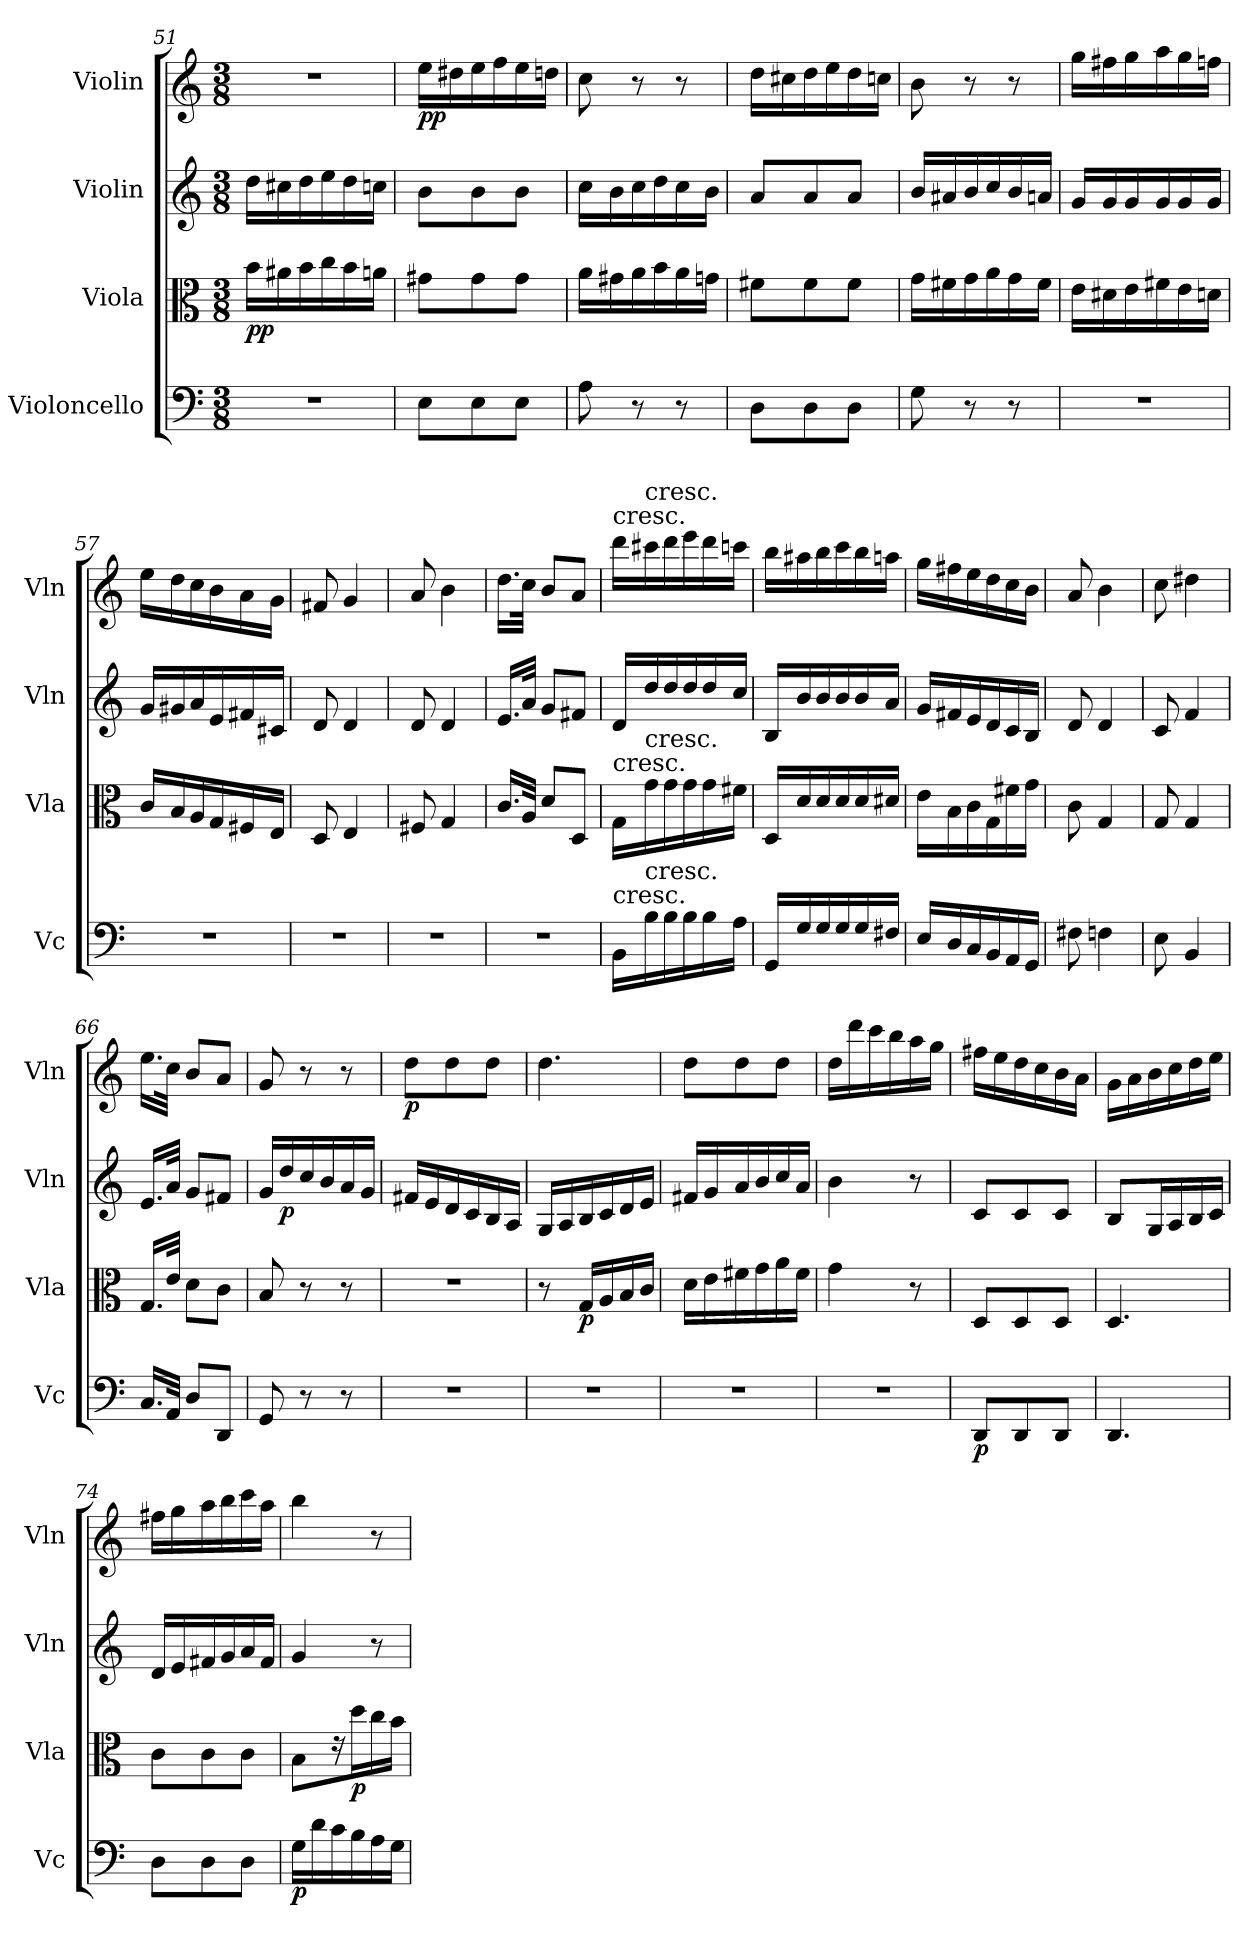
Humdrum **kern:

**kern	**dynam	**kern	**dynam	**kern	**dynam	**kern	**dynam
*part4	*part4	*part3	*part3	*part2	*part2	*part1	*part1
*staff4	*staff4	*staff3	*staff3	*staff2	*staff2	*staff1	*staff1
*I"Violoncello	*	*I"Viola	*	*I"Violin	*	*I"Violin	*
*I'Vc	*	*I'Vla	*	*I'Vln	*	*I'Vln	*
*clefF4	*	*clefC3	*	*clefG2	*	*clefG2	*
*k[]	*	*k[]	*	*k[]	*	*k[]	*
*C:	*	*C:	*	*C:	*	*C:	*
*M3/8	*	*M3/8	*	*M3/8	*	*M3/8	*
=51	=51	=51	=51	=51	=51	=51	=51
4.r	.	16b\LL	pp	16dd\LL	.	4.r	.
.	.	16a#X\	.	16cc#X\	.	.	.
.	.	16b\	.	16dd\	.	.	.
.	.	16cc\	.	16ee\	.	.	.
.	.	16b\	.	16dd\	.	.	.
.	.	16an\JJ	.	16ccn\JJ	.	.	.
=52	=52	=52	=52	=52	=52	=52	=52
8E\L	.	8g#X\L	.	8b\L	.	16ee\LL	pp
.	.	.	.	.	.	16dd#X\	.
8E\	.	8g#\	.	8b\	.	16ee\	.
.	.	.	.	.	.	16ff\	.
8E\J	.	8g#\J	.	8b\J	.	16ee\	.
.	.	.	.	.	.	16ddn\JJ	.
=53	=53	=53	=53	=53	=53	=53	=53
8A\	.	16a\LL	.	16cc\LL	.	8cc\	.
.	.	16g#X\	.	16b\	.	.	.
8r	.	16a\	.	16cc\	.	8r	.
.	.	16b\	.	16dd\	.	.	.
8r	.	16a\	.	16cc\	.	8r	.
.	.	16gn\JJ	.	16b\JJ	.	.	.
=54	=54	=54	=54	=54	=54	=54	=54
8D\L	.	8f#X\L	.	8a/L	.	16dd\LL	.
.	.	.	.	.	.	16cc#X\	.
8D\	.	8f#\	.	8a/	.	16dd\	.
.	.	.	.	.	.	16ee\	.
8D\J	.	8f#\J	.	8a/J	.	16dd\	.
.	.	.	.	.	.	16ccn\JJ	.
=55	=55	=55	=55	=55	=55	=55	=55
8G\	.	16g\LL	.	16b/LL	.	8b\	.
.	.	16f#X\	.	16a#X/	.	.	.
8r	.	16g\	.	16b/	.	8r	.
.	.	16a\	.	16cc/	.	.	.
8r	.	16g\	.	16b/	.	8r	.
.	.	16f#\JJ	.	16an/JJ	.	.	.
=56	=56	=56	=56	=56	=56	=56	=56
4.r	.	16e\LL	.	16g/LL	.	16gg\LL	.
.	.	16d#X\	.	16g/	.	16ff#X\	.
.	.	16e\	.	16g/	.	16gg\	.
.	.	16f#X\	.	16g/	.	16aa\	.
.	.	16e\	.	16g/	.	16gg\	.
.	.	16dn\JJ	.	16g/JJ	.	16ffn\JJ	.
=57	=57	=57	=57	=57	=57	=57	=57
4.r	.	16c/LL	.	16g/LL	.	16ee\LL	.
.	.	16B/	.	16g#X/	.	16dd\	.
.	.	16A/	.	16a/	.	16cc\	.
.	.	16G/	.	16e/	.	16b\	.
.	.	16F#X/	.	16f#X/	.	16a\	.
.	.	16E/JJ	.	16c#X/JJ	.	16g\JJ	.
=58	=58	=58	=58	=58	=58	=58	=58
4.r	.	8D/	.	8d/	.	8f#X/	.
.	.	4E/	.	4d/	.	4g/	.
=59	=59	=59	=59	=59	=59	=59	=59
4.r	.	8F#X/	.	8d/	.	8a/	.
.	.	4G/	.	4d/	.	4b\	.
=60	=60	=60	=60	=60	=60	=60	=60
4.r	.	16.c/LL	.	16.e/LL	.	16.dd\LL	.
.	.	32A/JJk	.	32a/JJk	.	32cc\JJk	.
.	.	8d/L	.	8g/L	.	8b/L	.
.	.	8D/J	.	8f#X/J	.	8a/J	.
=61	=61	=61	=61	=61	=61	=61	=61
!	!	!	!	!	!	!LO:TX:t=cresc.	!
!	!	!LO:TX:t=cresc.	!	!	!	!	!
!LO:TX:t=cresc.	!	!	!	!	!	!	!
16BB\LL	.	16G\LL	.	16d/LL	.	16ddd\LL	.
!	!	!	!	!	!	!LO:TX:t=cresc.	!
!	!	!LO:TX:t=cresc.	!	!	!	!	!
!LO:TX:t=cresc.	!	!	!	!	!	!	!
16B\	.	16g\	.	16dd/	.	16ccc#X\	.
16B\	.	16g\	.	16dd/	.	16ddd\	.
16B\	.	16g\	.	16dd/	.	16eee\	.
16B\	.	16g\	.	16dd/	.	16ddd\	.
16A\JJ	.	16f#X\JJ	.	16cc/JJ	.	16cccn\JJ	.
=62	=62	=62	=62	=62	=62	=62	=62
16GG/LL	.	16D/LL	.	16B/LL	.	16bb\LL	.
16G/	.	16d/	.	16b/	.	16aa#X\	.
16G/	.	16d/	.	16b/	.	16bb\	.
16G/	.	16d/	.	16b/	.	16ccc\	.
16G/	.	16d/	.	16b/	.	16bb\	.
16F#X/JJ	.	16d#X/JJ	.	16a/JJ	.	16aan\JJ	.
=63	=63	=63	=63	=63	=63	=63	=63
16E/LL	.	16e\LL	.	16g/LL	.	16gg\LL	.
16D/	.	16B\	.	16f#X/	.	16ff#X\	.
16C/	.	16c\	.	16e/	.	16ee\	.
16BB/	.	16G\	.	16d/	.	16dd\	.
16AA/	.	16f#X\	.	16c/	.	16cc\	.
16GG/JJ	.	16g\JJ	.	16B/JJ	.	16b\JJ	.
=64	=64	=64	=64	=64	=64	=64	=64
8F#X\	.	8c\	.	8d/	.	8a/	.
4Fn\	.	4G/	.	4d/	.	4b\	.
=65	=65	=65	=65	=65	=65	=65	=65
8E\	.	8G/	.	8c/	.	8cc\	.
4BB/	.	4G/	.	4f/	.	4dd#X\	.
=66	=66	=66	=66	=66	=66	=66	=66
16.C/LL	.	16.G/LL	.	16.e/LL	.	16.ee\LL	.
32AA/JJk	.	32e/JJk	.	32a/JJk	.	32cc\JJk	.
8D/L	.	8d\L	.	8g/L	.	8b/L	.
8DD/J	.	8c\J	.	8f#X/J	.	8a/J	.
=67	=67	=67	=67	=67	=67	=67	=67
8GG/	.	8B/	.	16g/LL	.	8g/	.
.	.	.	.	16dd/	p	.	.
8r	.	8r	.	16cc/	.	8r	.
.	.	.	.	16b/	.	.	.
8r	.	8r	.	16a/	.	8r	.
.	.	.	.	16g/JJ	.	.	.
=68	=68	=68	=68	=68	=68	=68	=68
4.r	.	4.r	.	16f#X/LL	.	8dd\L	p
.	.	.	.	16e/	.	.	.
.	.	.	.	16d/	.	8dd\	.
.	.	.	.	16c/	.	.	.
.	.	.	.	16B/	.	8dd\J	.
.	.	.	.	16A/JJ	.	.	.
=69	=69	=69	=69	=69	=69	=69	=69
4.r	.	8r	.	16G/LL	.	4.dd\	.
.	.	.	.	16A/	.	.	.
.	.	16G/LL	p	16B/	.	.	.
.	.	16A/	.	16c/	.	.	.
.	.	16B/	.	16d/	.	.	.
.	.	16c/JJ	.	16e/JJ	.	.	.
=70	=70	=70	=70	=70	=70	=70	=70
4.r	.	16d\LL	.	16f#X/LL	.	8dd\L	.
.	.	16e\	.	16g/	.	.	.
.	.	16f#X\	.	16a/	.	8dd\	.
.	.	16g\	.	16b/	.	.	.
.	.	16a\	.	16cc/	.	8dd\J	.
.	.	16f#\JJ	.	16a/JJ	.	.	.
=71	=71	=71	=71	=71	=71	=71	=71
4.r	.	4g\	.	4b\	.	16dd\LL	.
.	.	.	.	.	.	16ddd\	.
.	.	.	.	.	.	16ccc\	.
.	.	.	.	.	.	16bb\	.
.	.	8r	.	8r	.	16aa\	.
.	.	.	.	.	.	16gg\JJ	.
=72	=72	=72	=72	=72	=72	=72	=72
8DD/L	p	8D/L	.	8c/L	.	16ff#X\LL	.
.	.	.	.	.	.	16ee\	.
8DD/	.	8D/	.	8c/	.	16dd\	.
.	.	.	.	.	.	16cc\	.
8DD/J	.	8D/J	.	8c/J	.	16b\	.
.	.	.	.	.	.	16a\JJ	.
=73	=73	=73	=73	=73	=73	=73	=73
4.DD/	.	4.D/	.	8B/L	.	16g\LL	.
.	.	.	.	.	.	16a\	.
.	.	.	.	16G/L	.	16b\	.
.	.	.	.	16A/	.	16cc\	.
.	.	.	.	16B/	.	16dd\	.
.	.	.	.	16c/JJ	.	16ee\JJ	.
=74	=74	=74	=74	=74	=74	=74	=74
8D\L	.	8c\L	.	16d/LL	.	16ff#X\LL	.
.	.	.	.	16e/	.	16gg\	.
8D\	.	8c\	.	16f#X/	.	16aa\	.
.	.	.	.	16g/	.	16bb\	.
8D\J	.	8c\J	.	16a/	.	16ccc\	.
.	.	.	.	16f#/JJ	.	16aa\JJ	.
=75	=75	=75	=75	=75	=75	=75	=75
16G\LL	p	8B\L	.	4g/	.	4bb\	.
16d\	.	.	.	.	.	.	.
16c\	.	16r	.	.	.	.	.
16B\	.	16dd\L	p	.	.	.	.
16A\	.	16cc\	.	8r	.	8r	.
16G\JJ	.	16b\JJ	.	.	.	.	.
=	=	=	=	=	=	=	=
*-	*-	*-	*-	*-	*-	*-	*-
